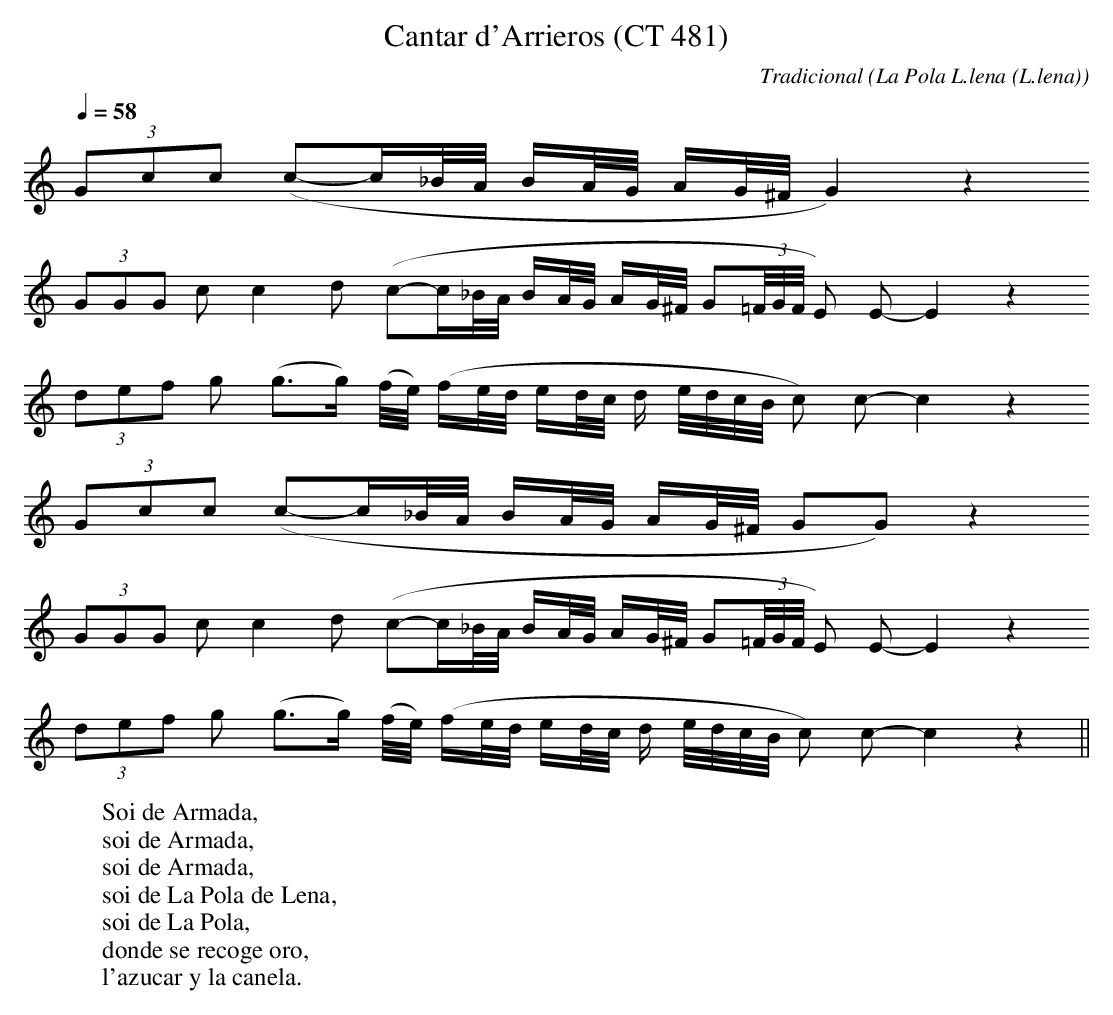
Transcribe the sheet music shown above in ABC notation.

X:1
T:Cantar d'Arrieros (CT 481)
C:Tradicional
O:La Pola L.lena (L.lena)
M:Llibre
L:1/8
Q:1/4=58
K:C
(3Gcc (c-c/_B/4A/4 B/A/4G/4 A/G/4^F/4 G2) z2
(3GGG c c2 d (c-c/_B/4A/4 B/A/4G/4 A/G/4^F/4 G(3=F/4G/4F/4 E) E-E2 z2
(3def g (g>g) (f/4e/4) (f/e/4d/4 e/d/4c/4 d/ e/4d/4c/4B/4 c) c-c2 z2
(3Gcc (c-c/_B/4A/4 B/A/4G/4 A/G/4^F/4 GG) z2
(3GGG c c2 d (c-c/_B/4A/4 B/A/4G/4 A/G/4^F/4 G(3=F/4G/4F/4 E) E-E2 z2
(3def g (g>g) (f/4e/4) (f/e/4d/4 e/d/4c/4 d/ e/4d/4c/4B/4 c) c-c2 z2 ||
W:Soi de Armada,
W:soi de Armada,
W:soi de Armada,
W:soi de La Pola de Lena,
W:soi de La Pola,
W:donde se recoge oro,
W:l'azucar y la canela.
W:
